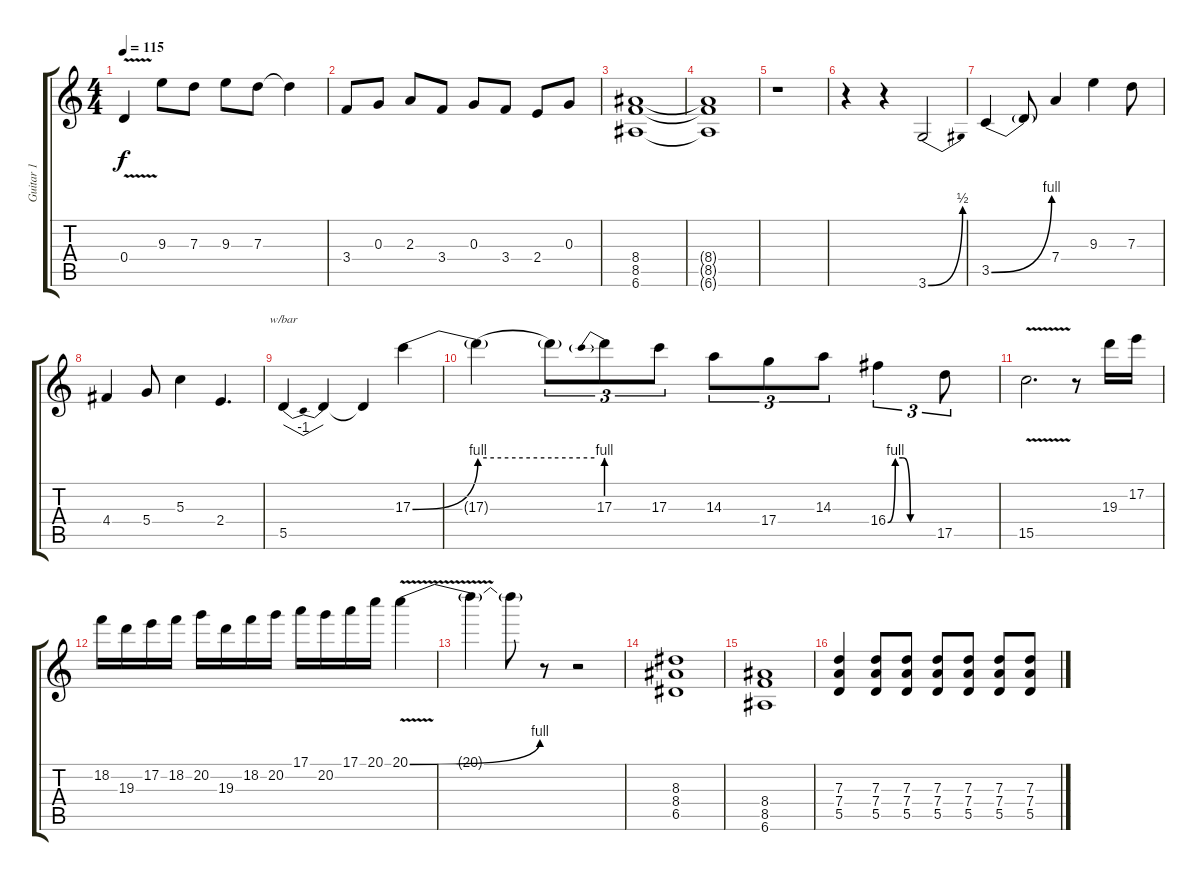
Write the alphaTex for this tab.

\track ("Guitar 1" "Guitar 1") {instrument overdrivenguitar}
\staff {score tabs}
\tuning (E4 B3 G3 D3 A2 E2) {hide}
\ts (4 4)
\tempo 115
\clef g2
\ks c
0.4{v}.4{dy f} 9.3.8 7.3.8 9.3.8 7.3.8 7.3{t}.4 |
3.4.8 0.3.8 2.3.8 3.4.8 0.3.8 3.4.8 2.4.8 0.3.8 |
(8.4 8.5 6.6).1 |
(8.4{t} 8.5{t} 6.6{t}).1 |
r.1 |
r.4 r.4 3.6{be (bend 0 0 60 2)}.2 |
3.5{be (bend 0 0 60 4)}.4 3.5{t}.8 7.4.4 9.3.4 7.3.8 |
4.4.4 5.4.8 5.3.4 2.4.4{d} |
5.5.4{tbe (dip default 0 0 30 -4 60 0)} 5.5{t}.4 5.5{t}.4 17.3{be (bend 0 0 60 4)}.4 |
17.3{be (hold 0 4 60 4) t}.4 17.3{be (hold 0 4 60 4) t}.8{tu (3 2)} 17.3{be (prebend 0 4 60 4)}.8{tu (3 2)} 17.3.8{tu (3 2)} 14.3.8{tu (3 2)} 17.4.8{tu (3 2)} 14.3.8{tu (3 2)} 16.4{be (custom 0 0 10 4 20 4 30 0 60 0)}.4{tu (3 2)} 17.5.8{tu (3 2)} |
15.5{v}.2{d} r.8 19.3.16 17.2.16 |
18.2.16 19.3.16 17.2.16 18.2.16 20.2.16 19.3.16 18.2.16 20.2.16 17.1.16 20.2.16 17.1.16 20.1.16 20.1{be (bend 0 0 60 4) v}.4 |
20.1{t}.4 20.1{t}.8 r.8 r.2 |
(8.3 8.4 6.5).1 |
(8.4 8.5 6.6).1 |
(7.3 7.4 5.5).4 (7.3 7.4 5.5).8 (7.3 7.4 5.5).8 (7.3 7.4 5.5).8 (7.3 7.4 5.5).8 (7.3 7.4 5.5).8 (7.3 7.4 5.5).8
